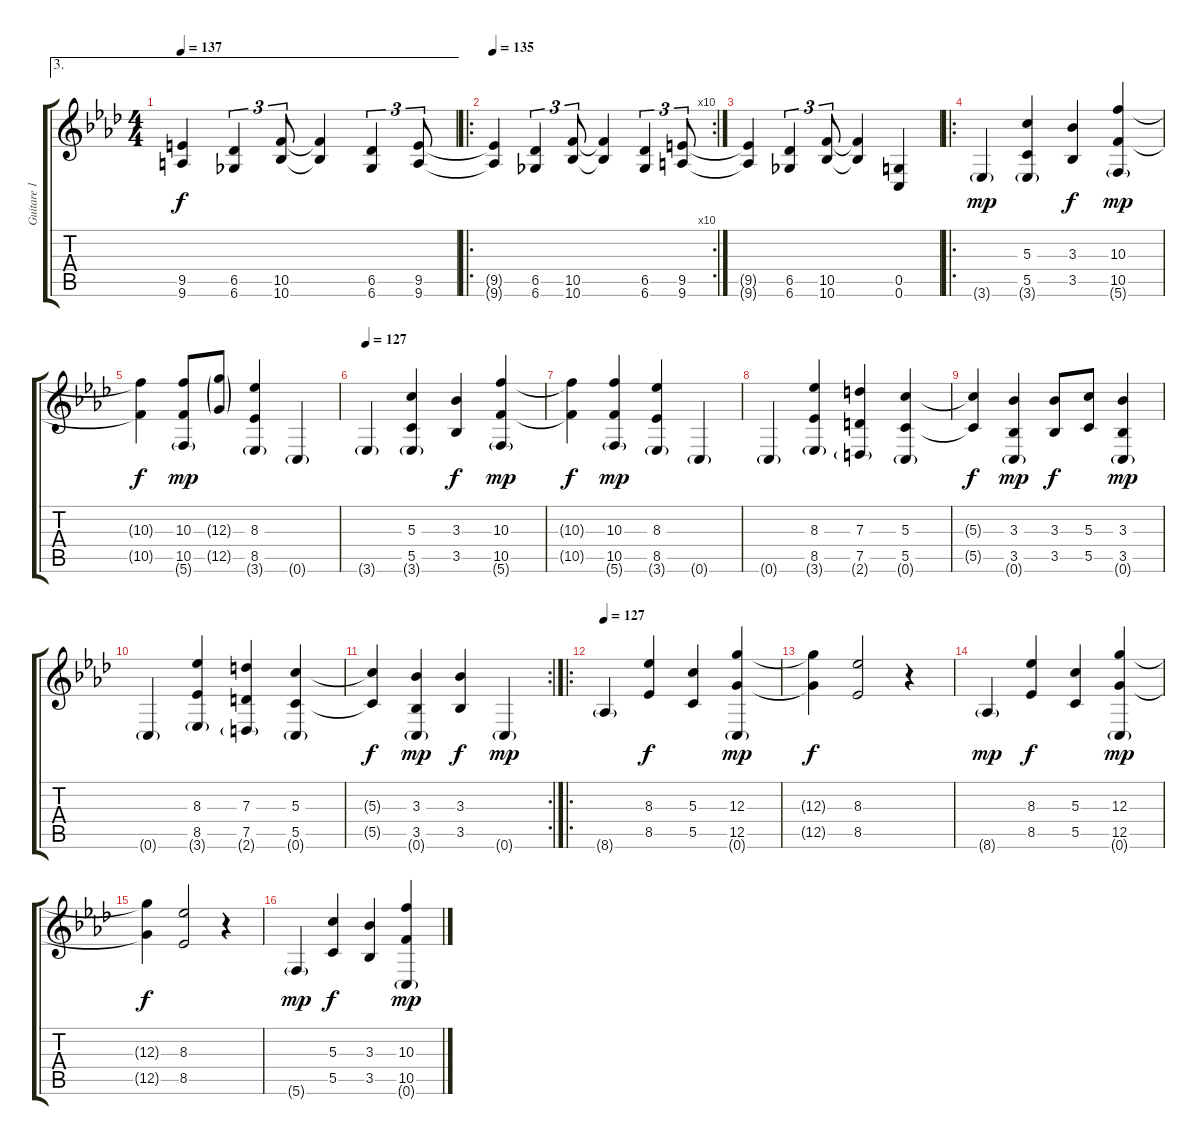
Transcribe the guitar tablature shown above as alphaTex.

\track ("Guitare 1" "Guitare 1") {instrument distortionguitar}
\staff {score tabs}
\tuning (E4 C4 G3 C3 G2 C2) {hide}
\ae 3
\ts (4 4)
\tempo 137
\clef g2
\ks ab
(9.5 9.6).4{dy f} (6.5 6.6).4{tu (3 2)} (10.5 10.6).8{tu (3 2)} (10.5{t} 10.6{t}).4 (6.5 6.6).4{tu (3 2)} (9.5 9.6).8{tu (3 2)} |
\ro
\rc 10
\tempo 135
(9.5{t} 9.6{t}).4 (6.5 6.6).4{tu (3 2)} (10.5 10.6).8{tu (3 2)} (10.5{t} 10.6{t}).4 (6.5 6.6).4{tu (3 2)} (9.5 9.6).8{tu (3 2)} |
(9.5{t} 9.6{t}).4 (6.5 6.6).4{tu (3 2)} (10.5 10.6).8{tu (3 2)} (10.5{t} 10.6{t}).4 (0.5 0.6).4 |
\ro
3.6{g}.4{dy mp} (5.3 5.5 3.6{g}).4 (3.3 3.5).4{dy f} (10.3 10.5 5.6{g}).4{dy mp} |
(10.3{t} 10.5{t}).4{dy f} (10.3 10.5 5.6{g}).8{dy mp} (12.3{g} 12.5{g}).8 (8.3 8.5 3.6{g}).4 0.6{g}.4 |
\tempo 127
3.6{g}.4 (5.3 5.5 3.6{g}).4 (3.3 3.5).4{dy f} (10.3 10.5 5.6{g}).4{dy mp} |
(10.3{t} 10.5{t}).4{dy f} (10.3 10.5 5.6{g}).4{dy mp} (8.3 8.5 3.6{g}).4 0.6{g}.4 |
0.6{g}.4 (8.3 8.5 3.6{g}).4 (7.3 7.5 2.6{g}).4 (5.3 5.5 0.6{g}).4 |
(5.3{t} 5.5{t}).4{dy f} (3.3 3.5 0.6{g}).4{dy mp} (3.3 3.5).8{dy f} (5.3 5.5).8 (3.3 3.5 0.6{g}).4{dy mp} |
0.6{g}.4 (8.3 8.5 3.6{g}).4 (7.3 7.5 2.6{g}).4 (5.3 5.5 0.6{g}).4 |
\rc 2
(5.3{t} 5.5{t}).4{dy f} (3.3 3.5 0.6{g}).4{dy mp} (3.3 3.5).4{dy f} 0.6{g}.4{dy mp} |
\ro
\tempo 127
8.6{g}.4 (8.3 8.5).4{dy f} (5.3 5.5).4 (12.3 12.5 0.6{g}).4{dy mp} |
(12.3{t} 12.5{t}).4{dy f} (8.3 8.5).2 r.4 |
8.6{g}.4{dy mp} (8.3 8.5).4{dy f} (5.3 5.5).4 (12.3 12.5 0.6{g}).4{dy mp} |
(12.3{t} 12.5{t}).4{dy f} (8.3 8.5).2 r.4 |
5.6{g}.4{dy mp} (5.3 5.5).4{dy f} (3.3 3.5).4 (10.3 10.5 0.6{g}).4{dy mp}
